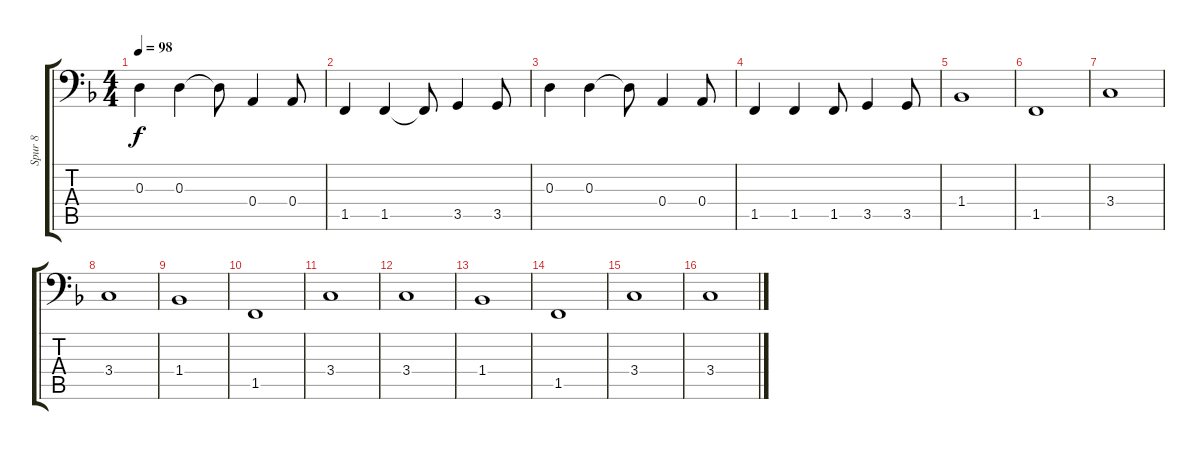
\track ("Spur 8" "Spur 8") {instrument electricbasspick}
\staff {score tabs}
\tuning (C3 G2 D2 A1 E1 B0) {hide}
\ts (4 4)
\tempo 98
\clef f4
\ks dminor
0.3.4{dy f} 0.3.4 0.3{t}.8 0.4.4 0.4.8 |
1.5.4 1.5.4 1.5{t}.8 3.5.4 3.5.8 |
0.3.4 0.3.4 0.3{t}.8 0.4.4 0.4.8 |
1.5.4 1.5.4 1.5.8 3.5.4 3.5.8 |
1.4.1 |
1.5.1 |
3.4.1 |
3.4.1 |
1.4.1 |
1.5.1 |
3.4.1 |
3.4.1 |
1.4.1 |
1.5.1 |
3.4.1 |
3.4.1
